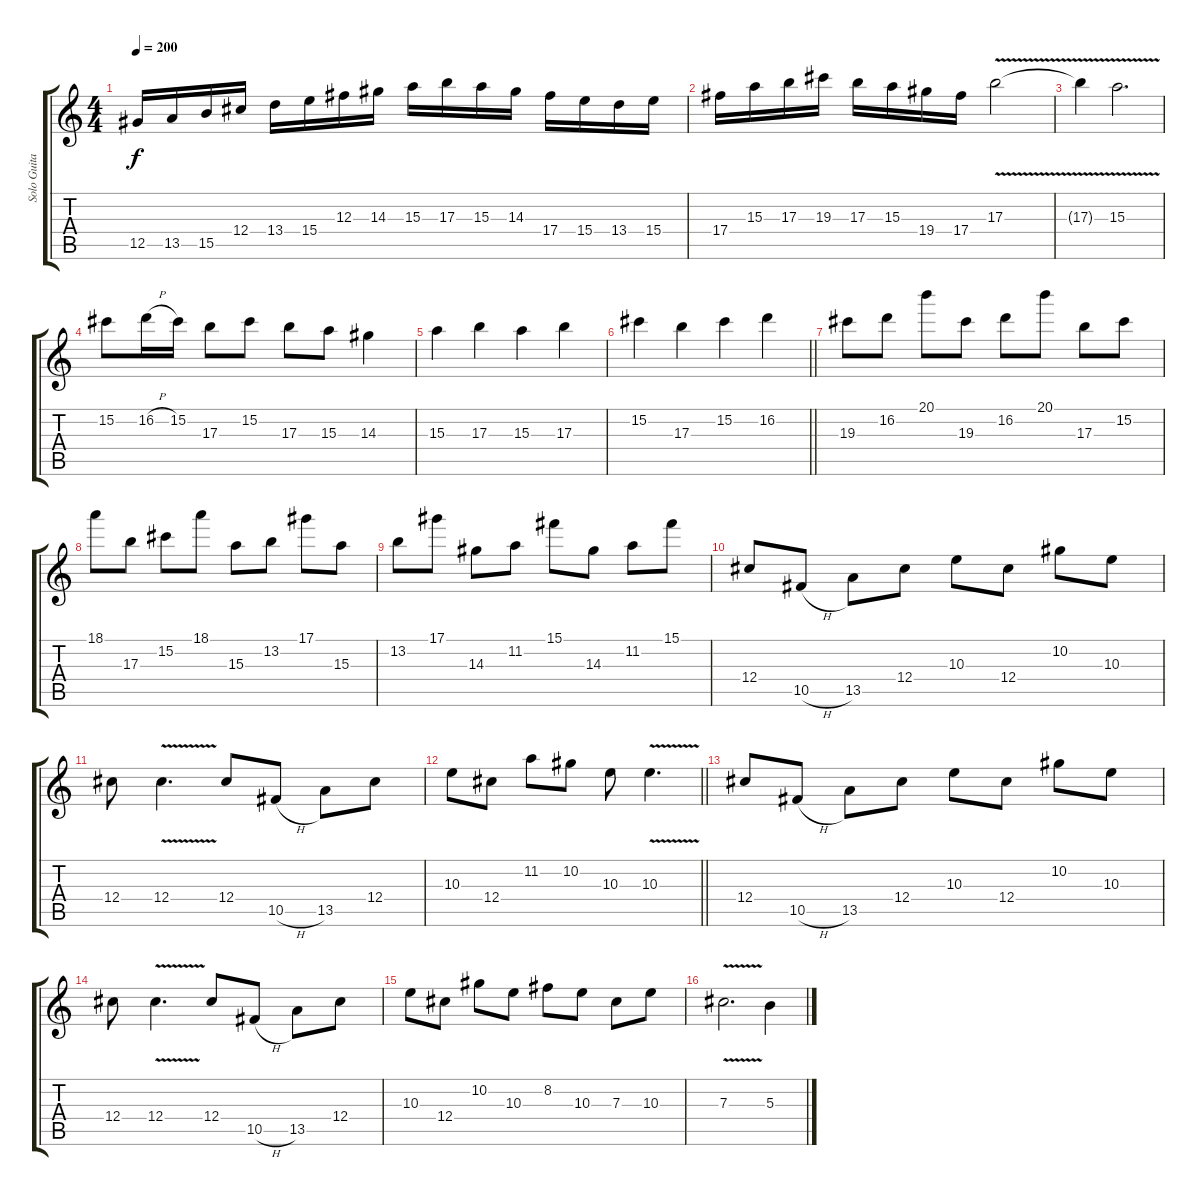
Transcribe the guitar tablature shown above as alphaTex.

\track ("Solo Guitar" "Solo Guita") {instrument distortionguitar}
\staff {score tabs}
\tuning (Eb4 Bb3 Gb3 Db3 Ab2 Db2) {hide}
\ts (4 4)
\tempo 200
\clef g2
\ks c
12.5.16{dy f} 13.5.16 15.5.16 12.4.16 13.4.16 15.4.16 12.3.16 14.3.16 15.3.16 17.3.16 15.3.16 14.3.16 17.4.16 15.4.16 13.4.16 15.4.16 |
17.4.16 15.3.16 17.3.16 19.3.16 17.3.16 15.3.16 19.4.16 17.4.16 17.3{v}.2 |
17.3{t}.4 15.3{v}.2{d} |
15.2.8 16.2{h}.16 15.2.16 17.3.8 15.2.8 17.3.8 15.3.8 14.3.4 |
15.3.4 17.3.4 15.3.4 17.3.4 |
\barLineRight lightlight
15.2.4 17.3.4 15.2.4 16.2.4 |
19.3.8 16.2.8 20.1.8 19.3.8 16.2.8 20.1.8 17.3.8 15.2.8 |
18.1.8 17.3.8 15.2.8 18.1.8 15.3.8 13.2.8 17.1.8 15.3.8 |
13.2.8 17.1.8 14.3.8 11.2.8 15.1.8 14.3.8 11.2.8 15.1.8 |
12.4.8 10.5{h}.8 13.5.8 12.4.8 10.3.8 12.4.8 10.2.8 10.3.8 |
12.4.8 12.4{v}.4{d} 12.4.8 10.5{h}.8 13.5.8 12.4.8 |
\barLineRight lightlight
10.3.8 12.4.8 11.2.8 10.2.8 10.3.8 10.3{v}.4{d} |
12.4.8 10.5{h}.8 13.5.8 12.4.8 10.3.8 12.4.8 10.2.8 10.3.8 |
12.4.8 12.4{v}.4{d} 12.4.8 10.5{h}.8 13.5.8 12.4.8 |
10.3.8 12.4.8 10.2.8 10.3.8 8.2.8 10.3.8 7.3.8 10.3.8 |
7.3{v}.2{d} 5.3.4
